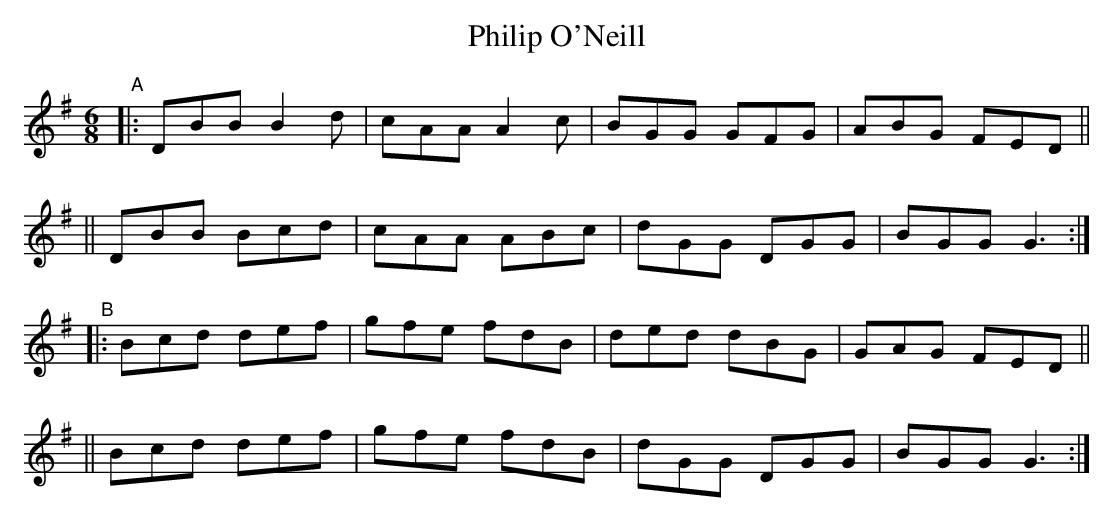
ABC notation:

X:1
T: Philip O'Neill
M: 6/8
L: 1/8
K: G
"^A"\
|: DBB B2d | cAA A2c | BGG GFG | ABG FED ||
|| DBB Bcd | cAA ABc | dGG DGG | BGG G3 :|
"^B"\
|: Bcd def | gfe fdB | ded dBG | GAG FED ||
|| Bcd def | gfe fdB | dGG DGG | BGG G3 :|
